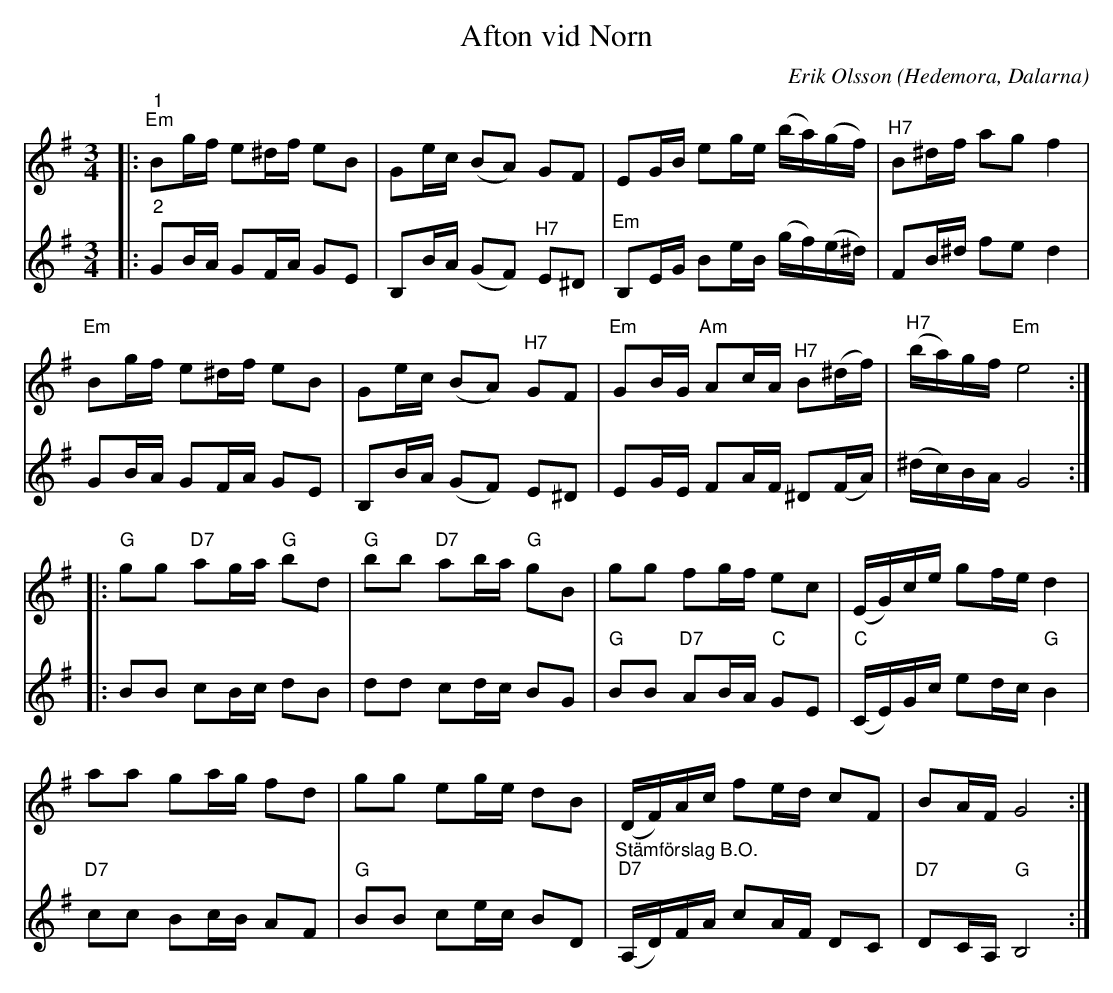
X:1
T:Afton vid Norn
C:Erik Olsson
O:Hedemora, Dalarna
L:1/8
M:3/4
K:G
V:1
|:"^1""Em" Bg/f/ e^d/f/ eB | Ge/c/ (BA) GF | EG/B/ eg/e/ (b/a/)(g/f/) |"^H7" B^d/f/ ag f2 |
"Em" Bg/f/ e^d/f/ eB | Ge/c/ (BA)"^H7" GF |"Em" GB/G/"Am" Ac/A/"^H7" B(^d/f/) | "^H7" (b/a/)g/f/"Em" e4 ::
"G" gg"D7" ag/a/"G" bd |"G" bb"D7" ab/a/"G" gB | gg fg/f/ ec | (E/G/)c/e/ gf/e/ d2 |
aa ga/g/ fd | gg eg/e/ dB | (D/F/)A/c/ fe/d/ cF | BA/F/ G4 :|
V:2
|:"^2" GB/A/ GF/A/ GE | B,B/A/ (GF)"^H7" E^D |"Em" B,E/G/ Be/B/ (g/f/)(e/^d/) | FB/^d/ fe d2 |
GB/A/ GF/A/ GE | B,B/A/ (GF) E^D | EG/E/ FA/F/ ^D(F/A/) | (^d/c/)B/A/ G4 ::
BB cB/c/ dB | dd cd/c/ BG |"G" BB"D7" AB/A/"C" GE |"C" (C/E/)G/c/ ed/c/"G" B2 |
"D7" cc Bc/B/ AF | "G" BB ce/c/ BD |"^Stämförslag B.O." "D7" (A,/D/)F/A/ cA/F/ DC |"D7" DC/A,/"G" B,4 :|
